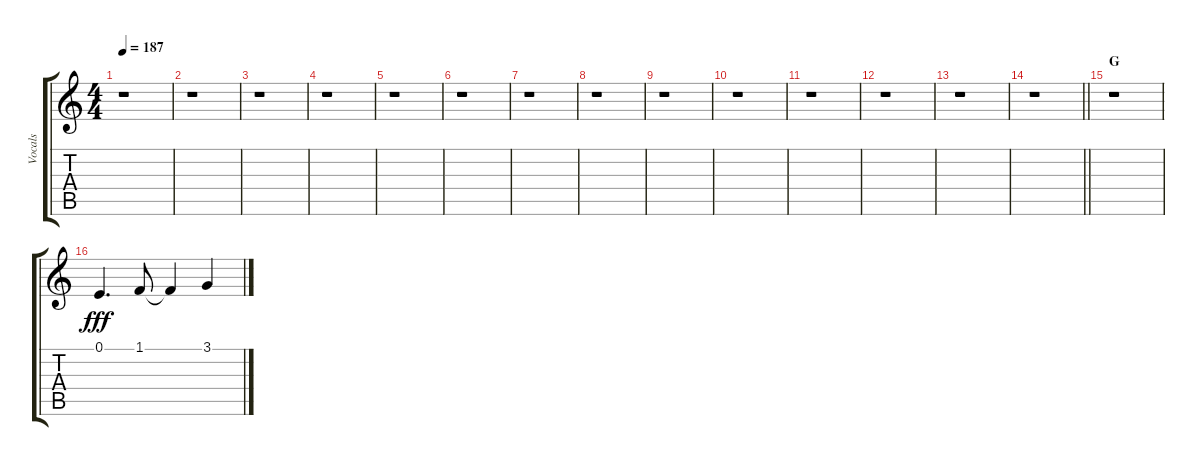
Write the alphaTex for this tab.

\track ("Vocals" "Vocals") {instrument voiceoohs}
\staff {score tabs}
\tuning (E4 B3 G3 D3 A2 E2) {hide}
\ts (4 4)
\tempo 187
\clef g2
\ks c
r.1{dy fff} |
r.1 |
r.1 |
r.1 |
r.1 |
r.1 |
r.1 |
r.1 |
r.1 |
r.1 |
r.1 |
r.1 |
r.1 |
\barLineRight lightlight
r.1 |
\section ("" "G")
r.1 |
0.1.4{d} 1.1.8 1.1{t}.4 3.1.4
